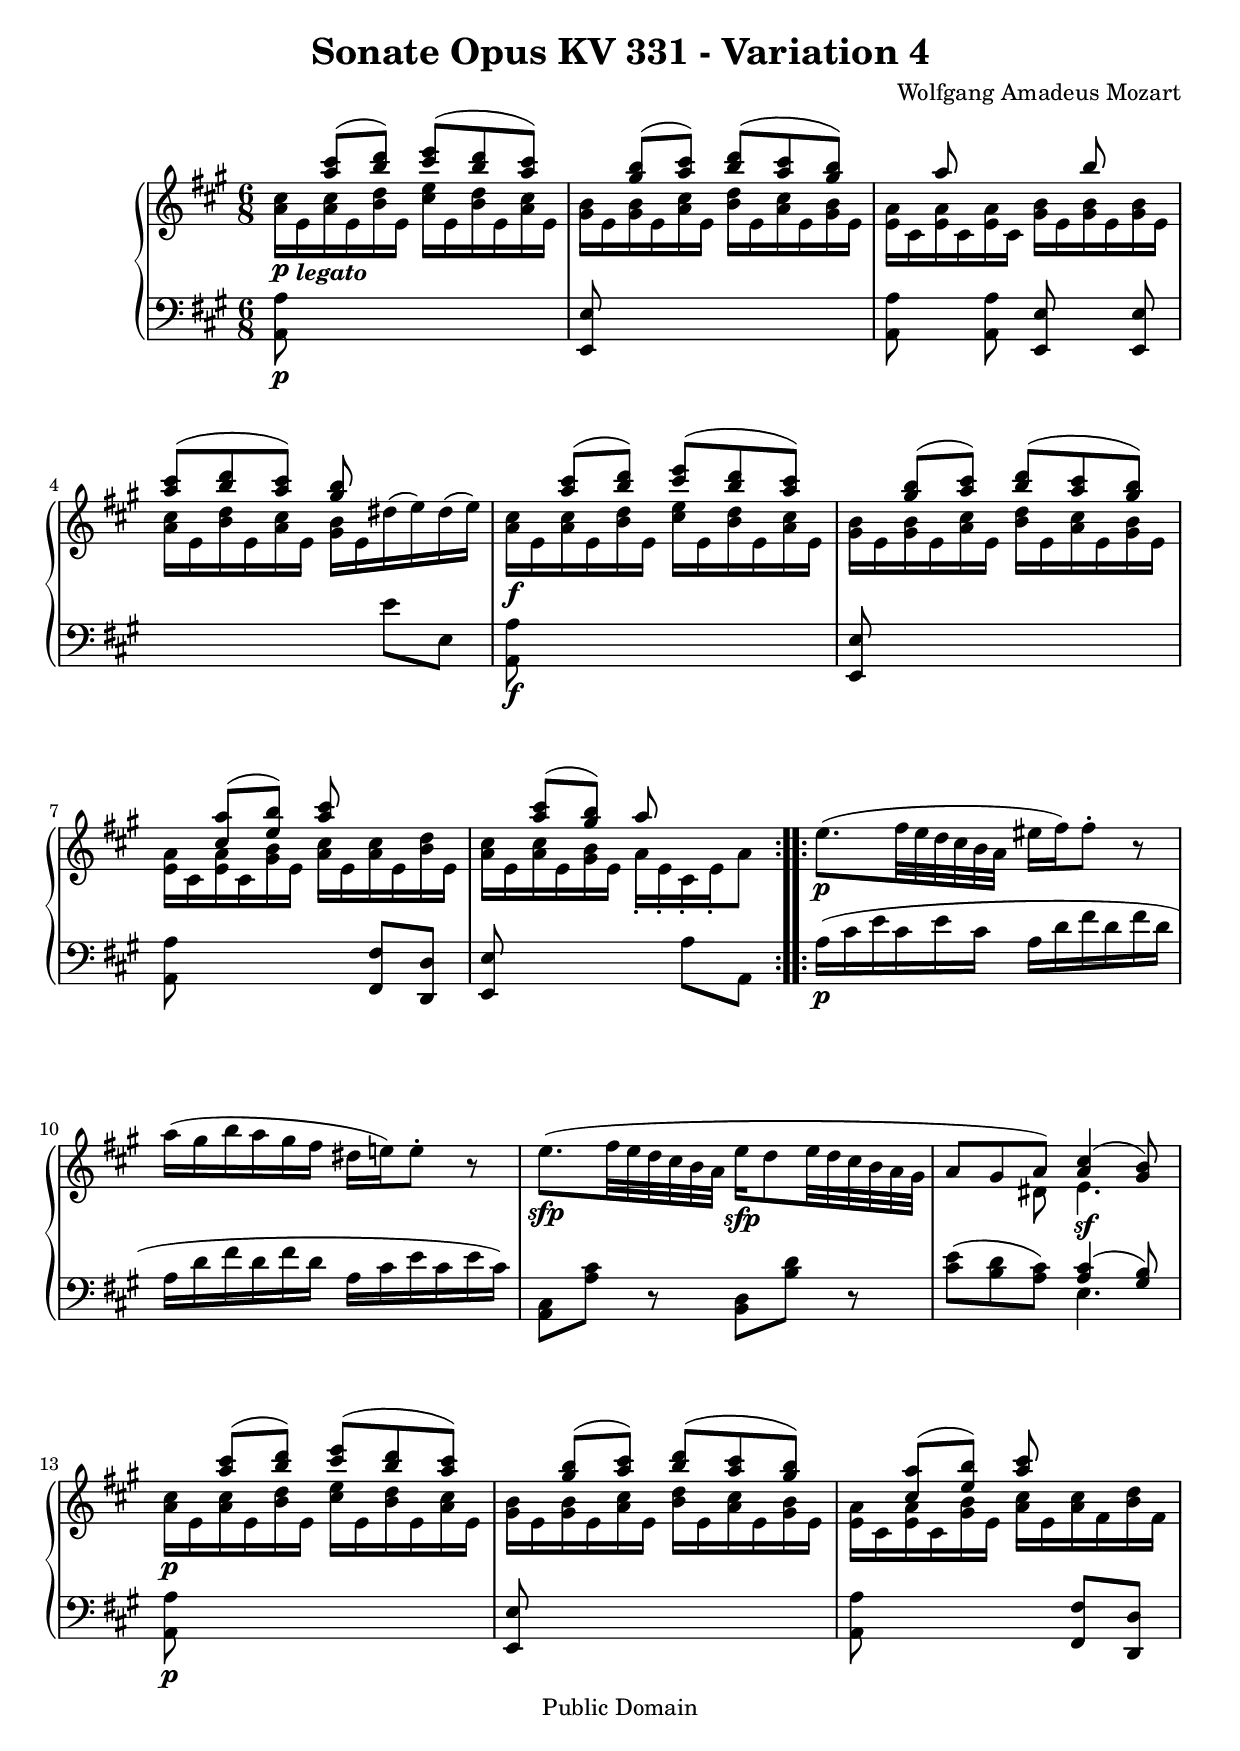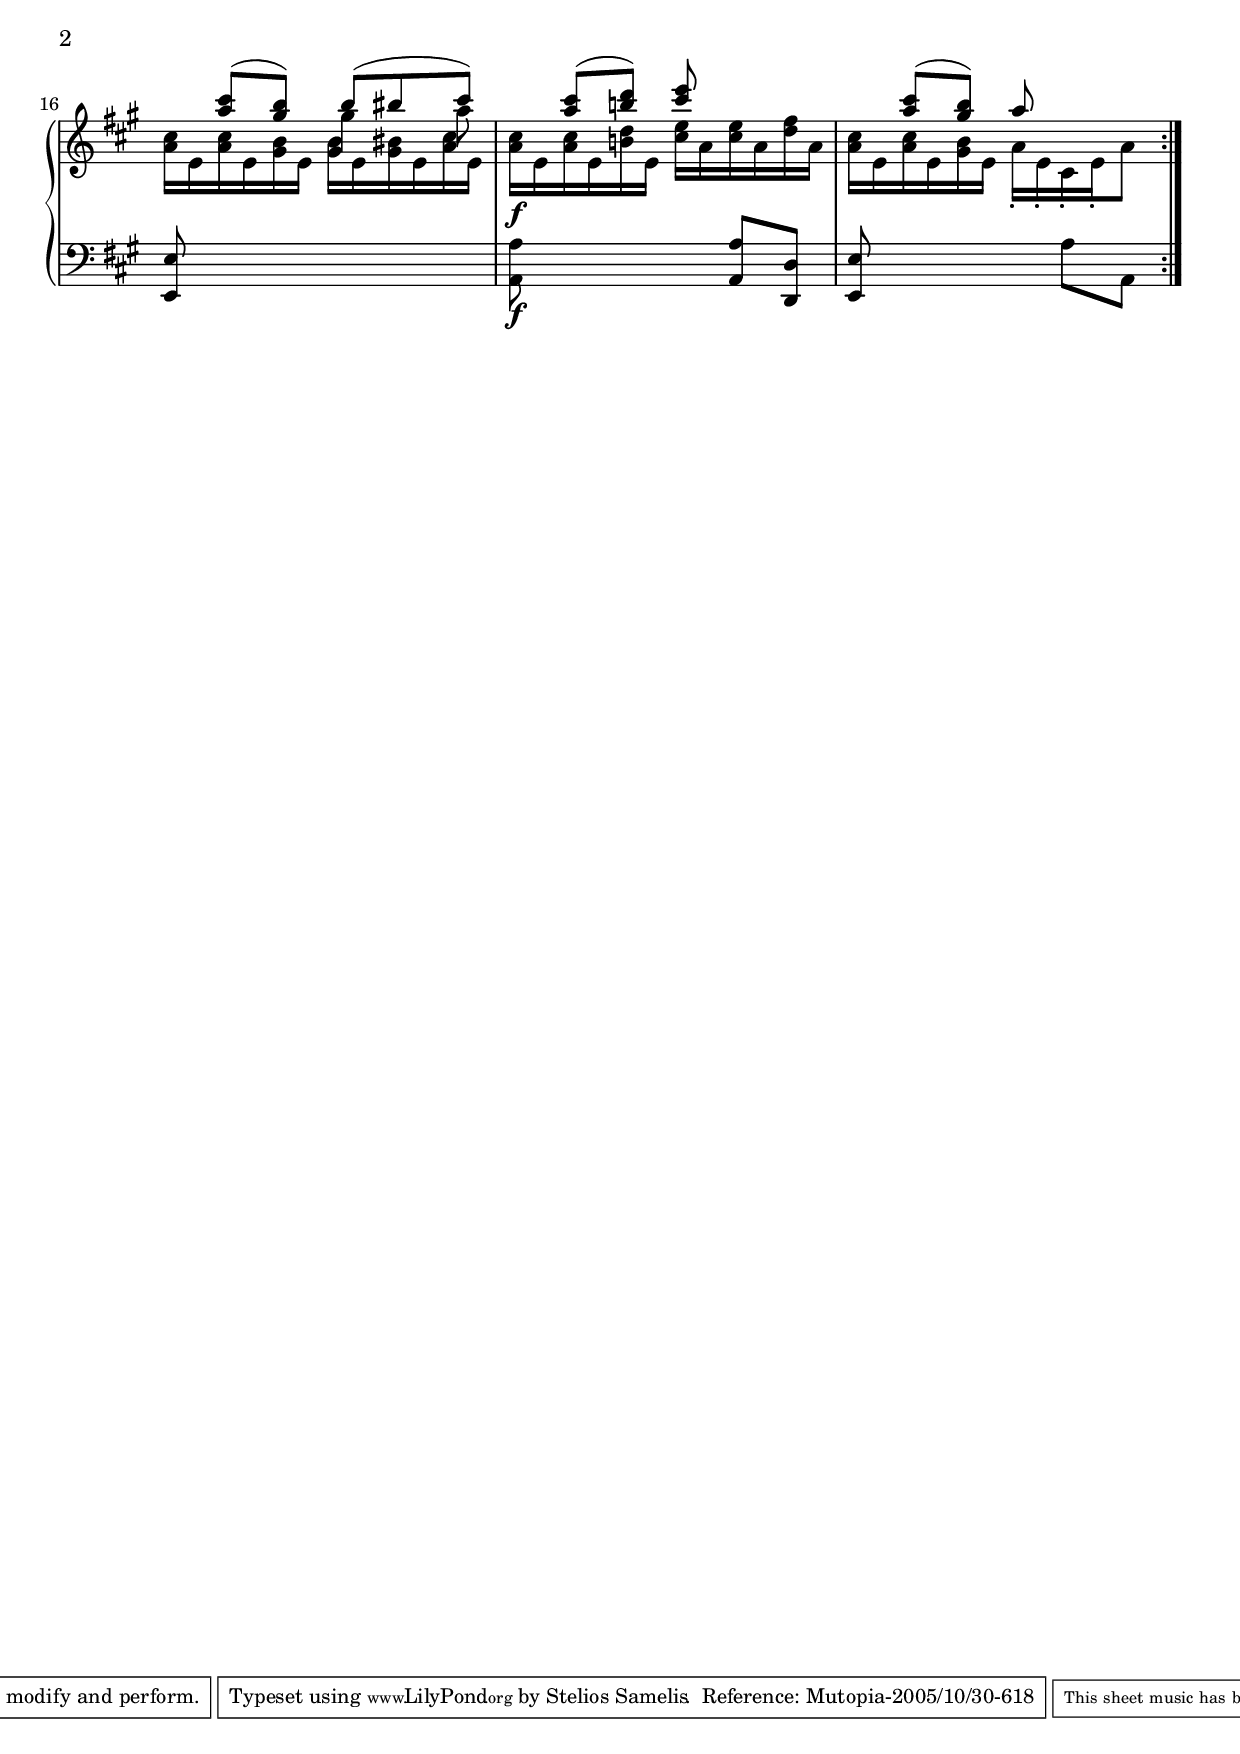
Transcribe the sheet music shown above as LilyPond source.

\version "2.6.0"

\header {
  title = "Sonate Opus KV 331 - Variation 4"
  composer = "Wolfgang Amadeus Mozart"
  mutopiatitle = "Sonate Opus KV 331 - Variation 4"
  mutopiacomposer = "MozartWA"
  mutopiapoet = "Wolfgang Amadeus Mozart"
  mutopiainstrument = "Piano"
  date = "1778 or 1781-3"
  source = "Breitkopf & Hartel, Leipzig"
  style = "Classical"
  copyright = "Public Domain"
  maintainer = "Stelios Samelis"
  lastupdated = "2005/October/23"
  version = "2.6.0"
  
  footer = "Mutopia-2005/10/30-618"
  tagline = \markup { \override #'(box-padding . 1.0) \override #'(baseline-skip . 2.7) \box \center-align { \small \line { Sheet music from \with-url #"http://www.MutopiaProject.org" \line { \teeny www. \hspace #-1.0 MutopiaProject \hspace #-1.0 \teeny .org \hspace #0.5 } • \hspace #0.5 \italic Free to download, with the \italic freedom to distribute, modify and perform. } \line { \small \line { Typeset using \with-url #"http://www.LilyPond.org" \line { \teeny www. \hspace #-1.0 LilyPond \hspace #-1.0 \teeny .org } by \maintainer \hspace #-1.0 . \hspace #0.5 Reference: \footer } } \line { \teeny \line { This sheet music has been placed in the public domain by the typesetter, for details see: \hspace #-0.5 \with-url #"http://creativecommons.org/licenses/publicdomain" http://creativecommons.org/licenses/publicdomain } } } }

}

\score {

 \context GrandStaff
 <<
 \context Staff = "up" {
 \clef treble
 \key a \major
 \time 6/8
 \repeat volta 2 { << { s8 <a'' cis'''>8( <b'' d'''>) <cis''' e'''>( <b'' d'''> <a'' cis'''>)
 s8 <gis'' b''>( <a'' cis'''>) <b'' d'''>( <a'' cis'''> <gis'' b''>)
 s8 a''8 s4 b''8 s8 <a'' cis'''>( <b'' d'''> <a'' cis'''>) <gis'' b''> s4
 s8 <a'' cis'''>8( <b'' d'''>) <cis''' e'''>( <b'' d'''> <a'' cis'''>)
 s8 <gis'' b''>( <a'' cis'''>) <b'' d'''>( <a'' cis'''> <gis'' b''>)
 s8 <cis'' a''>( <e'' b''>) <a'' cis'''> s4 s8 <a'' cis'''>( <gis'' b''>) a''8 s4 } \\
 { <a' cis''>16\p e'_\markup { \bold \italic "legato" } <a' cis''> e' <b' d''> e'
 <cis'' e''> e' <b' d''> e' <a' cis''> e'
 <gis' b'> e' <gis' b'> e' <a' cis''> e' <b' d''> e' <a' cis''> e' <gis' b'> e'
 <e' a'> cis' <e' a'> cis' <e' a'> cis' <gis' b'> e' <gis' b'> e' <gis' b'> e'
 <a' cis''> e' <b' d''> e' <a' cis''> e' <gis' b'> e' \slurUp dis''( e'') dis''( e'')
 <a' cis''>\f e' <a' cis''> e' <b' d''> e' <cis'' e''> e' <b' d''> e' <a' cis''> e'
 <gis' b'> e' <gis' b'> e' <a' cis''> e' <b' d''> e' <a' cis''> e' <gis' b'> e'
 <e' a'> cis' <e' a'> cis' <gis' b'> e' <a' cis''> e' <a' cis''> e' <b' d''> e'
 <a' cis''> e' <a' cis''> e' <gis' b'> e' a'\staccato e'\staccato cis'\staccato e'\staccato a'8 } >> }
 \repeat volta 2 { e''8.\p( fis''32 e'' d'' cis'' b' a' eis''16 fis'') fis''8\staccato r
 a''16( gis'' b'' a'' gis'' fis'' dis'' e''!) e''8\staccato r
 << { \stemDown e''8.\sfp( fis''32 e'' d'' cis'' b' a' e''16\sfp d''8 e''32 d'' cis'' b' a' gis'
 \stemUp a'8 gis' a') <a' cis''>4( <gis' b'>8) } \\ { s2 s4 s4 dis'8 e'4.\sf } >>
 << { s8 <a'' cis'''>( <b'' d'''>) <cis''' e'''>( <b'' d'''> <a'' cis'''>)
 s8 <gis'' b''>( <a'' cis'''>) <b'' d'''>( <a'' cis'''> <gis'' b''>)
 s8 <cis'' a''>( <e'' b''>) <a'' cis'''> s4 } \\
 { <a' cis''>16\p e' <a' cis''> e' <b' d''> e' <cis'' e''> e' <b' d''> e' <a' cis''> e'
 <gis' b'> e' <gis' b'> e' <a' cis''> e' <b' d''> e' <a' cis''> e' <gis' b'> e'
 <e' a'> cis' <e' a'> cis' <gis' b'> e' <a' cis''> e' <a' cis''> fis' <b' d''> fis'} >>
 << { s8 <a'' cis'''>( <gis'' b''>) b''( bis'' cis''')  } \\ { s4 s8 gis''4 a''8 } \\
 { \stemDown <a' cis''>16 e' <a' cis''> e' <gis' b'> e' <gis' b'> e' <gis' bis'> e' <a' cis''> e' } >>
 << { s8 <a'' cis'''>( <b''! d'''>) <cis''' e'''> s4 s8 <a'' cis'''>( <gis'' b''>) a'' s4 }
 \\ { <a' cis''>16\f e' <a' cis''> e' <b'! d''> e' <cis'' e''> a' <cis'' e''> a' <d'' fis''> a'
 <a' cis''> e' <a' cis''> e' <gis' b'> e' a'\staccato e'\staccato cis'\staccato e'\staccato a'8  } >> }
}

 \context Staff = "down" {
 \clef bass
 \key a \major
 \time 6/8
 \repeat volta 2 { <a, a>8\p s8 s2 <e, e>8 s8 s2 <a, a>8 s <a, a> <e, e> s <e, e> s2 e'8 e
 <a, a>8\f s8 s2 <e, e>8 s8 s2 <a, a>8 s8 s4 <fis, fis>8 <d, d> <e, e> s8 s4 a8 a, }
 \repeat volta 2 { a16\p( cis' e' cis' e' cis' a d' fis' d' fis' d' a d' fis' d' fis' d' a cis' e' cis' e' cis')
 <a, cis>8 <a cis'> r <b, d> <b d'> r <cis' e'>( <b d'> <a cis'>)
 << { <a cis'>4( <gis b>8) } \\ { e4. } >>
 <a, a>8\p s8 s2 <e, e>8 s8 s2 <a, a>8 s8 s4 <fis, fis>8 <d, d> <e, e>8 s8 s2
 <a, a>8\f s8 s4 <a, a>8 <d, d> <e, e>8 s8 s4 a8 a, }
}
>>

 \layout { }

}

\score {

 \unfoldRepeats

 \context GrandStaff
 <<
 \context Staff = "up" {
 \clef treble
 \key a \major
 \time 6/8
 \repeat volta 2 { << { s8 <a'' cis'''>8( <b'' d'''>) <cis''' e'''>( <b'' d'''> <a'' cis'''>)
 s8 <gis'' b''>( <a'' cis'''>) <b'' d'''>( <a'' cis'''> <gis'' b''>)
 s8 a''8 s4 b''8 s8 <a'' cis'''>( <b'' d'''> <a'' cis'''>) <gis'' b''> s4
 s8 <a'' cis'''>8( <b'' d'''>) <cis''' e'''>( <b'' d'''> <a'' cis'''>)
 s8 <gis'' b''>( <a'' cis'''>) <b'' d'''>( <a'' cis'''> <gis'' b''>)
 s8 <cis'' a''>( <e'' b''>) <a'' cis'''> s4 s8 <a'' cis'''>( <gis'' b''>) a''8 s4 } \\
 { <a' cis''>16\p e'_\markup { \bold \italic "legato" } <a' cis''> e' <b' d''> e'
 <cis'' e''> e' <b' d''> e' <a' cis''> e'
 <gis' b'> e' <gis' b'> e' <a' cis''> e' <b' d''> e' <a' cis''> e' <gis' b'> e'
 <e' a'> cis' <e' a'> cis' <e' a'> cis' <gis' b'> e' <gis' b'> e' <gis' b'> e'
 <a' cis''> e' <b' d''> e' <a' cis''> e' <gis' b'> e' \slurUp dis''( e'') dis''( e'')
 <a' cis''>\f e' <a' cis''> e' <b' d''> e' <cis'' e''> e' <b' d''> e' <a' cis''> e'
 <gis' b'> e' <gis' b'> e' <a' cis''> e' <b' d''> e' <a' cis''> e' <gis' b'> e'
 <e' a'> cis' <e' a'> cis' <gis' b'> e' <a' cis''> e' <a' cis''> e' <b' d''> e'
 <a' cis''> e' <a' cis''> e' <gis' b'> e' a'\staccato e'\staccato cis'\staccato e'\staccato a'8 } >> }
 \repeat volta 2 { e''8.\p( fis''32 e'' d'' cis'' b' a' eis''16 fis'') fis''8\staccato r
 a''16( gis'' b'' a'' gis'' fis'' dis'' e''!) e''8\staccato r
 << { \stemDown e''8.\sfp( fis''32 e'' d'' cis'' b' a' e''16\sfp d''8 e''32 d'' cis'' b' a' gis'
 \stemUp a'8 gis' a') <a' cis''>4( <gis' b'>8) } \\ { s2 s4 s4 dis'8 e'4.\sf } >>
 << { s8 <a'' cis'''>( <b'' d'''>) <cis''' e'''>( <b'' d'''> <a'' cis'''>)
 s8 <gis'' b''>( <a'' cis'''>) <b'' d'''>( <a'' cis'''> <gis'' b''>)
 s8 <cis'' a''>( <e'' b''>) <a'' cis'''> s4 } \\
 { <a' cis''>16\p e' <a' cis''> e' <b' d''> e' <cis'' e''> e' <b' d''> e' <a' cis''> e'
 <gis' b'> e' <gis' b'> e' <a' cis''> e' <b' d''> e' <a' cis''> e' <gis' b'> e'
 <e' a'> cis' <e' a'> cis' <gis' b'> e' <a' cis''> e' <a' cis''> fis' <b' d''> fis'} >>
 << { s8 <a'' cis'''>( <gis'' b''>) b''( bis'' cis''')  } \\ { s4 s8 gis''4 a''8 } \\
 { \stemDown <a' cis''>16 e' <a' cis''> e' <gis' b'> e' <gis' b'> e' <gis' bis'> e' <a' cis''> e' } >>
 << { s8 <a'' cis'''>( <b''! d'''>) <cis''' e'''> s4 s8 <a'' cis'''>( <gis'' b''>) a'' s4 }
 \\ { <a' cis''>16\f e' <a' cis''> e' <b'! d''> e' <cis'' e''> a' <cis'' e''> a' <d'' fis''> a'
 <a' cis''> e' <a' cis''> e' <gis' b'> e' a'\staccato e'\staccato cis'\staccato e'\staccato a'8  } >> }
}

 \context Staff = "down" {
 \clef bass
 \key a \major
 \time 6/8
 \repeat volta 2 { <a, a>8\p s8 s2 <e, e>8 s8 s2 <a, a>8 s <a, a> <e, e> s <e, e> s2 e'8 e
 <a, a>8\f s8 s2 <e, e>8 s8 s2 <a, a>8 s8 s4 <fis, fis>8 <d, d> <e, e> s8 s4 a8 a, }
 \repeat volta 2 { a16\p( cis' e' cis' e' cis' a d' fis' d' fis' d' a d' fis' d' fis' d' a cis' e' cis' e' cis')
 <a, cis>8 <a cis'> r <b, d> <b d'> r <cis' e'>( <b d'> <a cis'>)
 << { <a cis'>4( <gis b>8) } \\ { e4. } >>
 <a, a>8\p s8 s2 <e, e>8 s8 s2 <a, a>8 s8 s4 <fis, fis>8 <d, d> <e, e>8 s8 s2
 <a, a>8\f s8 s4 <a, a>8 <d, d> <e, e>8 s8 s4 a8 a, }
}
>>

 \midi { \tempo 4 = 76 }

}
